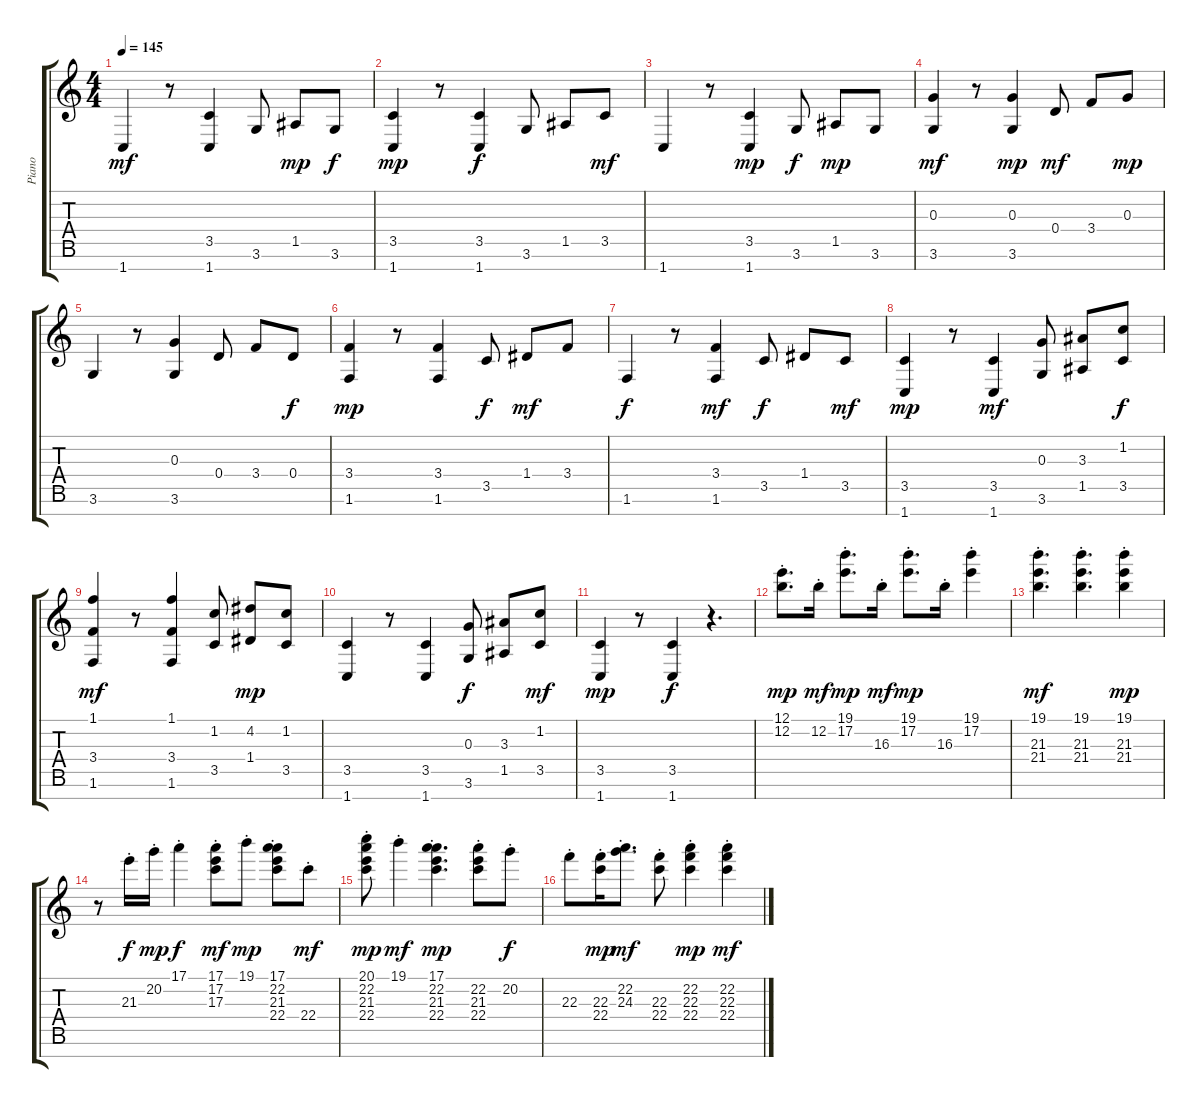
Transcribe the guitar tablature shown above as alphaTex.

\track ("Piano" "Piano") {instrument electricguitarjazz}
\staff {score tabs}
\tuning (E4 B3 G3 D3 A2 E2 B1) {hide}
\ts (4 4)
\tempo 145
\clef g2
\ks c
1.7.4{dy mf} r.8 (3.5 1.7).4 3.6.8 1.5.8{dy mp} 3.6.8{dy f} |
(3.5 1.7).4{dy mp} r.8 (3.5 1.7).4{dy f} 3.6.8 1.5.8 3.5.8{dy mf} |
1.7.4 r.8 (3.5 1.7).4{dy mp} 3.6.8{dy f} 1.5.8{dy mp} 3.6.8 |
(0.3 3.6).4{dy mf} r.8 (0.3 3.6).4{dy mp} 0.4.8{dy mf} 3.4.8 0.3.8{dy mp} |
3.6.4 r.8 (0.3 3.6).4 0.4.8 3.4.8 0.4.8{dy f} |
(3.4 1.6).4{dy mp} r.8 (3.4 1.6).4 3.5.8{dy f} 1.4.8{dy mf} 3.4.8 |
1.6.4{dy f} r.8 (3.4 1.6).4{dy mf} 3.5.8{dy f} 1.4.8 3.5.8{dy mf} |
(3.5 1.7).4{dy mp} r.8 (3.5 1.7).4{dy mf} (0.3 3.6).8 (3.3 1.5).8 (1.2 3.5).8{dy f} |
(1.1 3.4 1.6).4{dy mf} r.8 (1.1 3.4 1.6).4 (1.2 3.5).8 (4.2 1.4).8{dy mp} (1.2 3.5).8 |
(3.5 1.7).4 r.8 (3.5 1.7).4 (0.3 3.6).8{dy f} (3.3 1.5).8 (1.2 3.5).8{dy mf} |
(3.5 1.7).4{dy mp} r.8 (3.5 1.7).4{dy f} r.4{d} |
(12.1{st} 12.2{st}).8{d dy mp} 12.2{st}.16{dy mf} (19.1{st} 17.2{st}).8{d dy mp} 16.3{st}.16{dy mf} (19.1{st} 17.2{st}).8{d dy mp} 16.3{st}.16 (19.1{st} 17.2{st}).4 |
(19.1{st} 21.3{st} 21.4{st}).4{d dy mf} (19.1{st} 21.3{st} 21.4{st}).4{d} (19.1{st} 21.3{st} 21.4{st}).4{dy mp} |
r.8 21.3{st}.16{dy f} 20.2{st}.16{dy mp} 17.1{st}.4{dy f} (17.1{st} 17.2{st} 17.3{st}).8{dy mf} 19.1{st}.8{dy mp} (17.1{st} 22.2{st} 21.3{st} 22.4{st}).8 22.4{st}.8{dy mf} |
(20.1{st} 22.2{st} 21.3{st} 22.4{st}).8{dy mp} 19.1{st}.4{dy mf} (17.1{st} 22.2{st} 21.3{st} 22.4{st}).4{d dy mp} (22.2{st} 21.3{st} 22.4{st}).8 20.2{st}.8{dy f} |
22.3{st}.8 (22.3{st} 22.4{st}).16{dy mp} (22.2{st} 24.3{st}).8{d dy mf} (22.3{st} 22.4{st}).8 (22.2{st} 22.3{st} 22.4{st}).4{dy mp} (22.2{st} 22.3{st} 22.4{st}).4{dy mf}
